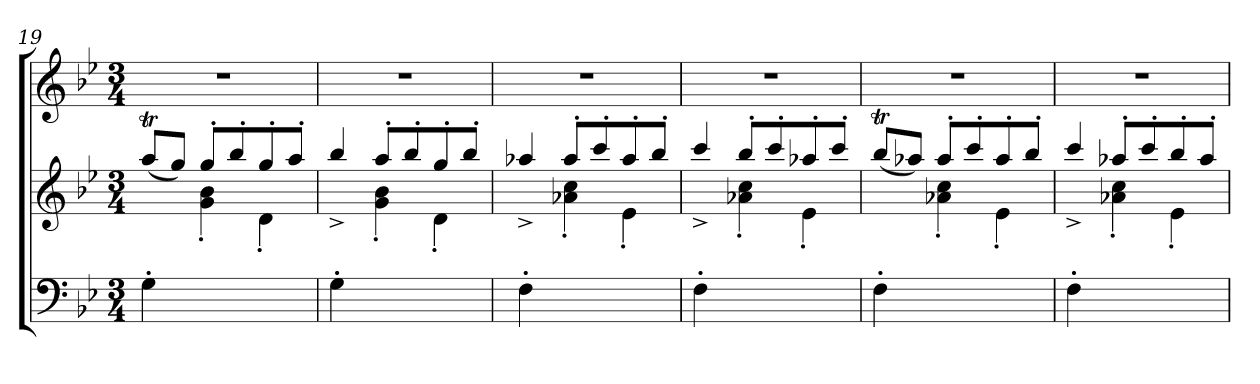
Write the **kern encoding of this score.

**kern	**kern	**kern
*part3	*part2	*part1
*staff3	*staff2	*staff1
*clefF4	*clefG2	*clefG2
*k[b-e-]	*k[b-e-]	*k[b-e-]
*B-:	*B-:	*B-:
*M3/4	*M3/4	*M3/4
=19	=19	=19
*	*^	*
4G'>\	(<8aat/L	4ryy	2.r
.	8gg/J)	.	.
2ryy	8gg'>/L	4g\'< 4b-\'<	.
.	8bb-'>/	.	.
.	8gg'>/	4d'<\	.
.	8aa'>/J	.	.
=20	=20	=20	=20
4G'>\	4bb-^>/	4ryy	2.r
2ryy	8aa'>/L	4g\'< 4b-\'<	.
.	8bb-'>/	.	.
.	8gg'>/	4d'<\	.
.	8bb-'>/J	.	.
=21	=21	=21	=21
4F'>\	4aa-X^>/	4ryy	2.r
2ryy	8aa-'>/L	4a-X\'< 4cc\'<	.
.	8ccc'>/	.	.
.	8aa-'>/	4e-'<\	.
.	8bb-'>/J	.	.
!!LO:PB:g=z
=22	=22	=22	=22
4F'>\	4ccc^>/	4ryy	2.r
2ryy	8bb-'>/L	4a-X\'< 4cc\'<	.
.	8ccc'>/	.	.
.	8aa-X'>/	4e-'<\	.
.	8ccc'>/J	.	.
=23	=23	=23	=23
4F'>\	(<8bb-T/L	4ryy	2.r
.	8aa-X/J)	.	.
2ryy	8aa-'>/L	4a-X\'< 4cc\'<	.
.	8ccc'>/	.	.
.	8aa-'>/	4e-'<\	.
.	8bb-'>/J	.	.
=24	=24	=24	=24
4F'>\	4ccc^>/	4ryy	2.r
2ryy	8aa-X'>/L	4a-X\'< 4cc\'<	.
.	8ccc'>/	.	.
.	8bb-'>/	4e-'<\	.
.	8aa-'>/J	.	.
*	*v	*v	*
=	=	=
*-	*-	*-
